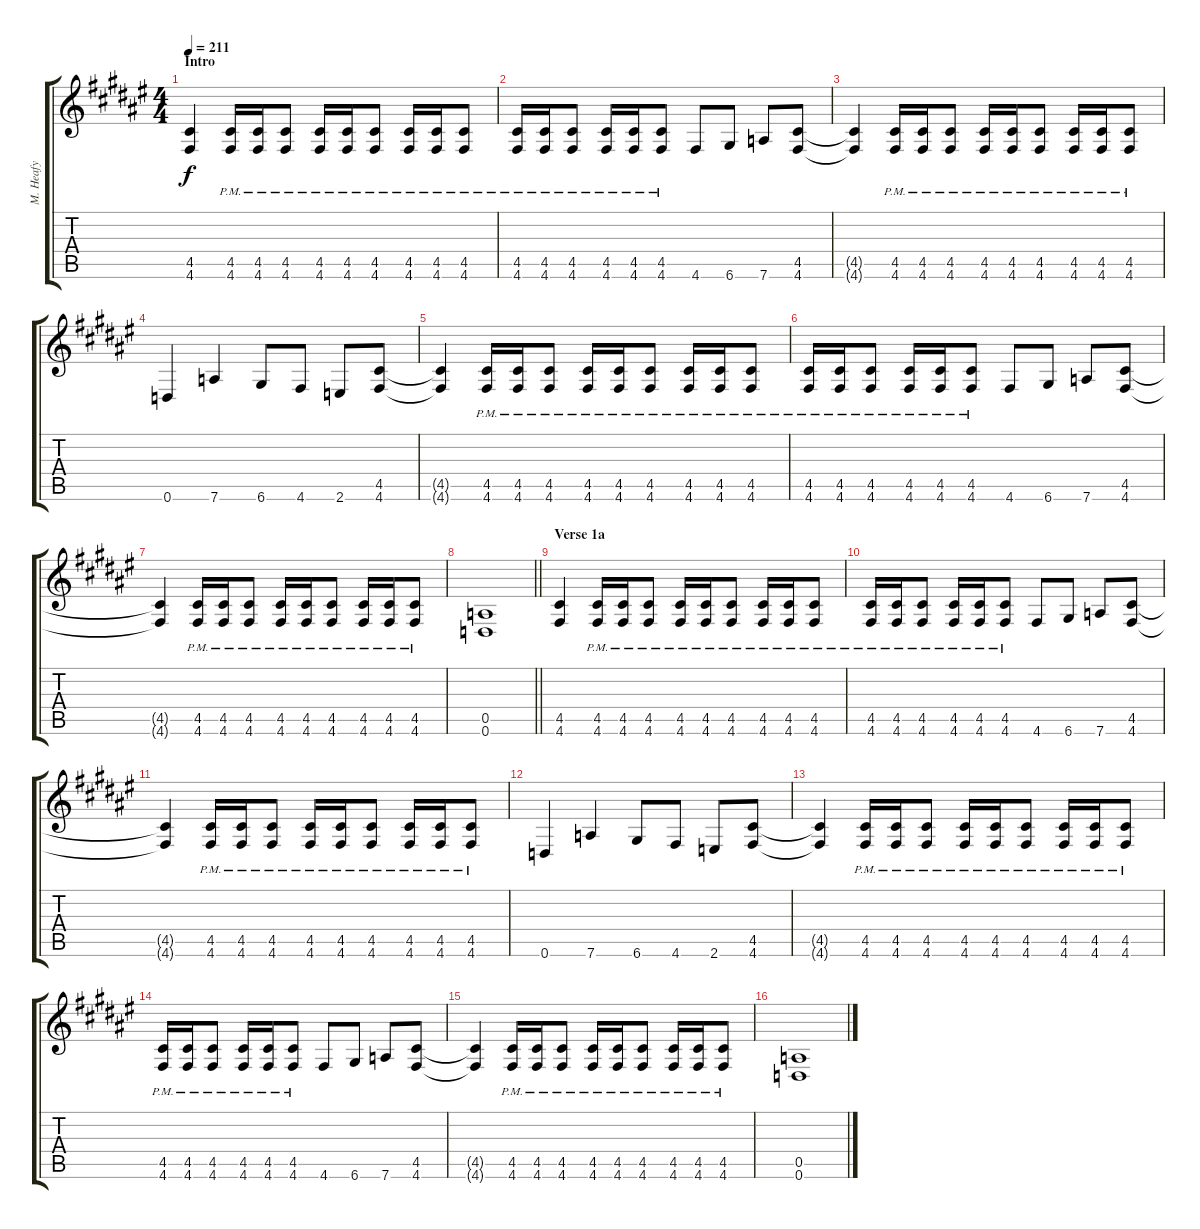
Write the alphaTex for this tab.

\track ("M. Heafy" "M. Heafy") {instrument distortionguitar}
\staff {score tabs}
\tuning (E4 B3 G3 D3 A2 D2) {hide}
\ts (4 4)
\section ("" "Intro")
\tempo 211
\clef g2
\ks d#minor
(4.5 4.6).4{dy f instrument distortionguitar} (4.5{pm} 4.6{pm}).16 (4.5{pm} 4.6{pm}).16 (4.5{pm} 4.6{pm}).8 (4.5{pm} 4.6{pm}).16 (4.5{pm} 4.6{pm}).16 (4.5{pm} 4.6{pm}).8 (4.5{pm} 4.6{pm}).16 (4.5{pm} 4.6{pm}).16 (4.5{pm} 4.6{pm}).8 |
(4.5{pm} 4.6{pm}).16 (4.5{pm} 4.6{pm}).16 (4.5{pm} 4.6{pm}).8 (4.5{pm} 4.6{pm}).16 (4.5{pm} 4.6{pm}).16 (4.5{pm} 4.6{pm}).8 4.6.8 6.6.8 7.6.8 (4.5 4.6).8 |
(4.5{t} 4.6{t}).4 (4.5{pm} 4.6{pm}).16 (4.5{pm} 4.6{pm}).16 (4.5{pm} 4.6{pm}).8 (4.5{pm} 4.6{pm}).16 (4.5{pm} 4.6{pm}).16 (4.5{pm} 4.6{pm}).8 (4.5{pm} 4.6{pm}).16 (4.5{pm} 4.6{pm}).16 (4.5{pm} 4.6{pm}).8 |
0.6.4 7.6.4 6.6.8 4.6.8 2.6.8 (4.5 4.6).8 |
(4.5{t} 4.6{t}).4 (4.5{pm} 4.6{pm}).16 (4.5{pm} 4.6{pm}).16 (4.5{pm} 4.6{pm}).8 (4.5{pm} 4.6{pm}).16 (4.5{pm} 4.6{pm}).16 (4.5{pm} 4.6{pm}).8 (4.5{pm} 4.6{pm}).16 (4.5{pm} 4.6{pm}).16 (4.5{pm} 4.6{pm}).8 |
(4.5{pm} 4.6{pm}).16 (4.5{pm} 4.6{pm}).16 (4.5{pm} 4.6{pm}).8 (4.5{pm} 4.6{pm}).16 (4.5{pm} 4.6{pm}).16 (4.5{pm} 4.6{pm}).8 4.6.8 6.6.8 7.6.8 (4.5 4.6).8 |
(4.5{t} 4.6{t}).4 (4.5{pm} 4.6{pm}).16 (4.5{pm} 4.6{pm}).16 (4.5{pm} 4.6{pm}).8 (4.5{pm} 4.6{pm}).16 (4.5{pm} 4.6{pm}).16 (4.5{pm} 4.6{pm}).8 (4.5{pm} 4.6{pm}).16 (4.5{pm} 4.6{pm}).16 (4.5{pm} 4.6{pm}).8 |
\barLineRight lightlight
(0.5 0.6).1 |
\section ("" "Verse 1a")
(4.5 4.6).4 (4.5{pm} 4.6{pm}).16 (4.5{pm} 4.6{pm}).16 (4.5{pm} 4.6{pm}).8 (4.5{pm} 4.6{pm}).16 (4.5{pm} 4.6{pm}).16 (4.5{pm} 4.6{pm}).8 (4.5{pm} 4.6{pm}).16 (4.5{pm} 4.6{pm}).16 (4.5{pm} 4.6{pm}).8 |
(4.5{pm} 4.6{pm}).16 (4.5{pm} 4.6{pm}).16 (4.5{pm} 4.6{pm}).8 (4.5{pm} 4.6{pm}).16 (4.5{pm} 4.6{pm}).16 (4.5{pm} 4.6{pm}).8 4.6.8 6.6.8 7.6.8 (4.5 4.6).8 |
(4.5{t} 4.6{t}).4 (4.5{pm} 4.6{pm}).16 (4.5{pm} 4.6{pm}).16 (4.5{pm} 4.6{pm}).8 (4.5{pm} 4.6{pm}).16 (4.5{pm} 4.6{pm}).16 (4.5{pm} 4.6{pm}).8 (4.5{pm} 4.6{pm}).16 (4.5{pm} 4.6{pm}).16 (4.5{pm} 4.6{pm}).8 |
0.6.4 7.6.4 6.6.8 4.6.8 2.6.8 (4.5 4.6).8 |
(4.5{t} 4.6{t}).4 (4.5{pm} 4.6{pm}).16 (4.5{pm} 4.6{pm}).16 (4.5{pm} 4.6{pm}).8 (4.5{pm} 4.6{pm}).16 (4.5{pm} 4.6{pm}).16 (4.5{pm} 4.6{pm}).8 (4.5{pm} 4.6{pm}).16 (4.5{pm} 4.6{pm}).16 (4.5{pm} 4.6{pm}).8 |
(4.5{pm} 4.6{pm}).16 (4.5{pm} 4.6{pm}).16 (4.5{pm} 4.6{pm}).8 (4.5{pm} 4.6{pm}).16 (4.5{pm} 4.6{pm}).16 (4.5{pm} 4.6{pm}).8 4.6.8 6.6.8 7.6.8 (4.5 4.6).8 |
(4.5{t} 4.6{t}).4 (4.5{pm} 4.6{pm}).16 (4.5{pm} 4.6{pm}).16 (4.5{pm} 4.6{pm}).8 (4.5{pm} 4.6{pm}).16 (4.5{pm} 4.6{pm}).16 (4.5{pm} 4.6{pm}).8 (4.5{pm} 4.6{pm}).16 (4.5{pm} 4.6{pm}).16 (4.5{pm} 4.6{pm}).8 |
(0.5 0.6).1
